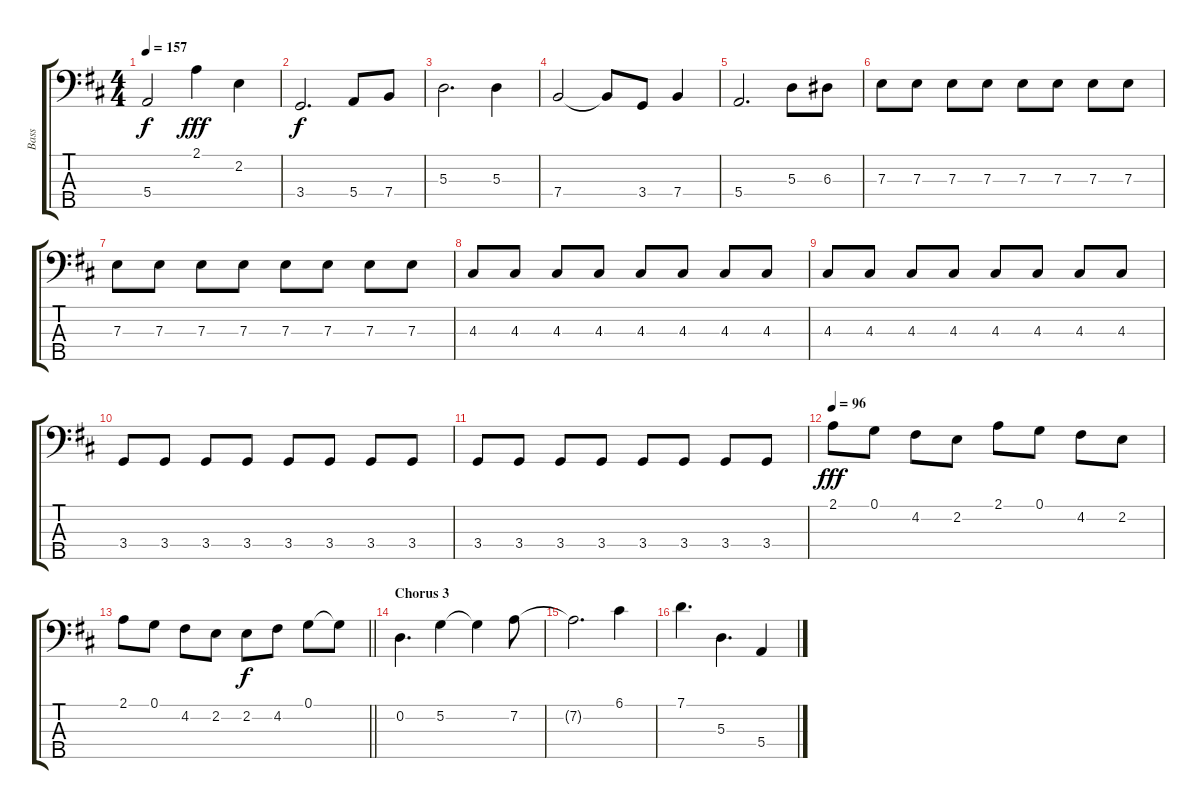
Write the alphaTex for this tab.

\track ("Bass" "Bass") {instrument electricbassfinger}
\staff {score tabs}
\tuning (G2 D2 A1 E1 B0) {hide}
\ts (4 4)
\tempo 157
\clef f4
\ks d
5.4.2{dy f} 2.1.4{dy fff} 2.2.4 |
3.4.2{d dy f} 5.4.8 7.4.8 |
5.3.2{d} 5.3.4 |
7.4.2 7.4{t}.8 3.4.8 7.4.4 |
5.4.2{d} 5.3.8 6.3.8 |
7.3.8 7.3.8 7.3.8 7.3.8 7.3.8 7.3.8 7.3.8 7.3.8 |
7.3.8 7.3.8 7.3.8 7.3.8 7.3.8 7.3.8 7.3.8 7.3.8 |
4.3.8 4.3.8 4.3.8 4.3.8 4.3.8 4.3.8 4.3.8 4.3.8 |
4.3.8 4.3.8 4.3.8 4.3.8 4.3.8 4.3.8 4.3.8 4.3.8 |
3.4.8 3.4.8 3.4.8 3.4.8 3.4.8 3.4.8 3.4.8 3.4.8 |
3.4.8 3.4.8 3.4.8 3.4.8 3.4.8 3.4.8 3.4.8 3.4.8 |
\tempo 96
2.1.8{dy fff} 0.1.8 4.2.8 2.2.8 2.1.8 0.1.8 4.2.8 2.2.8 |
\barLineRight lightlight
2.1.8 0.1.8 4.2.8 2.2.8 2.2.8{dy f} 4.2.8 0.1.8 0.1{t}.8 |
\section ("" "Chorus 3")
0.2.4{d} 5.2.4 5.2{t}.4 7.2.8 |
7.2{t}.2{d} 6.1.4 |
7.1.4{d} 5.3.4{d} 5.4.4
